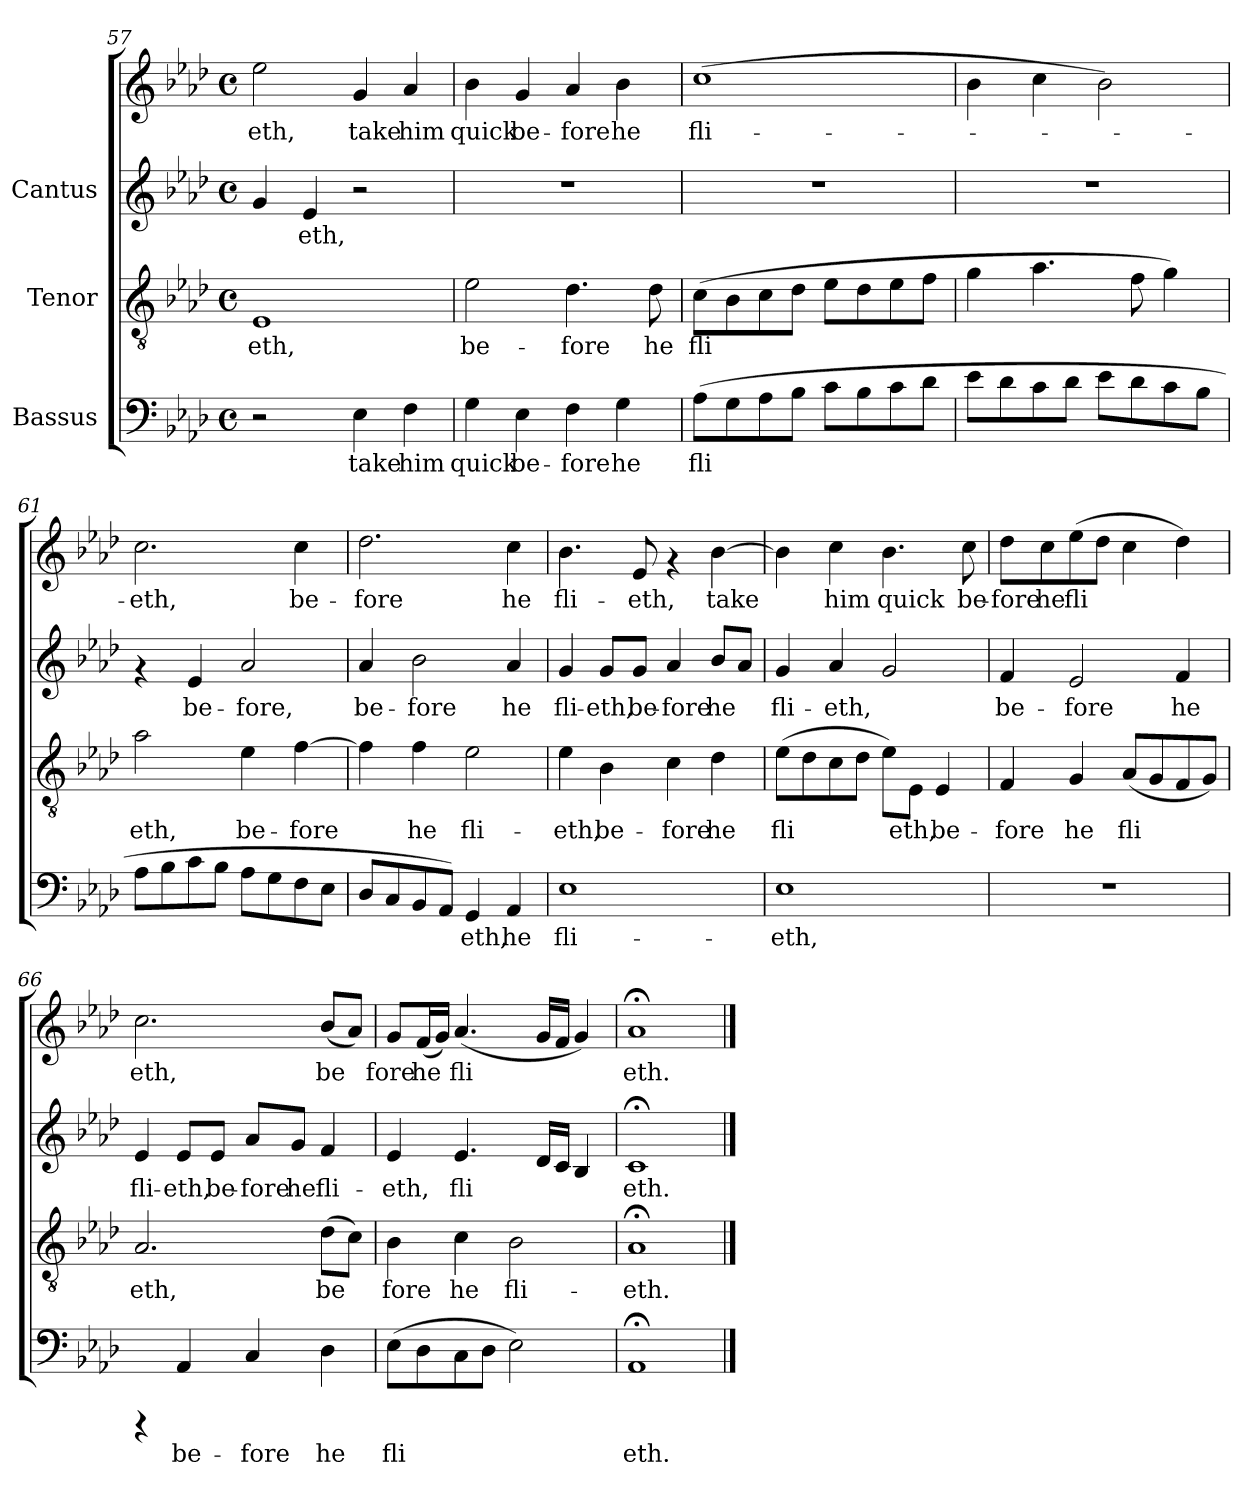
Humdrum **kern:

**kern	**text	**kern	**text	**kern	**text	**kern	**text
*part3	*part3	*part2	*part2	*part1	*part1	*part1	*part1
*staff4	*staff4	*staff3	*staff3	*staff2	*staff2	*staff1	*staff1
*I"Bassus	*	*I"Tenor	*	*I"Cantus	*	*	*
*clefF4	*	*clefGv2	*	*clefG2	*	*clefG2	*
*k[b-e-a-d-]	*	*k[b-e-a-d-]	*	*k[b-e-a-d-]	*	*k[b-e-a-d-]	*
*A-:	*	*A-:	*	*A-:	*	*A-:	*
*M4/4	*	*M4/4	*	*M4/4	*	*M4/4	*
*met(c)	*	*met(c)	*	*met(c)	*	*met(c)	*
=57	=57	=57	=57	=57	=57	=57	=57
!	!	!	!LO:LY:b:cj	!	!LO:LY:b:cj	!	!LO:LY:b:cj
2r	.	1E-	-eth,	4g/	.	2ee-\	-eth,
!	!	!	!	!	!LO:LY:b:cj	!	!
.	.	.	.	4e-/	eth,	.	.
!	!LO:LY:b:cj	!	!	!	!	!	!LO:LY:b:cj
4E-\	take	.	.	2r	.	4g/	take
!	!LO:LY:b:cj	!	!	!	!	!	!LO:LY:b:cj
4F\	him	.	.	.	.	4a-/	him
=58	=58	=58	=58	=58	=58	=58	=58
!	!LO:LY:b:cj	!	!LO:LY:b:cj	!	!	!	!LO:LY:b:cj
4G\	quick	2e-\	be-	1r	.	4b-\	quick
!	!LO:LY:b:cj	!	!	!	!	!	!LO:LY:b:cj
4E-\	be-	.	.	.	.	4g/	be-
!	!LO:LY:b:cj	!	!LO:LY:b:cj	!	!	!	!LO:LY:b:cj
4F\	-fore	4.d-\	-fore	.	.	4a-/	-fore
!	!LO:LY:b:cj	!	!	!	!	!	!LO:LY:b:cj
4G\	he	.	.	.	.	4b-\	he
!	!	!	!LO:LY:b:cj	!	!	!	!
.	.	8d-\	he	.	.	.	.
!!LO:PB:g=z
=59	=59	=59	=59	=59	=59	=59	=59
!	!LO:LY:b:cj	!	!LO:LY:b:cj	!	!	!	!LO:LY:b:cj
(>8A-\L	fli-	(>8c\L	fli-	1r	.	(>1cc	fli-
!	!LO:LY:b:cj	!	!LO:LY:b:cj	!	!	!	!
8G\	--	8B-\	--	.	.	.	.
!	!LO:LY:b:cj	!	!LO:LY:b:cj	!	!	!	!
8A-\	--	8c\	--	.	.	.	.
!	!LO:LY:b:cj	!	!LO:LY:b:cj	!	!	!	!
8B-\J	--	8d-\J	--	.	.	.	.
!	!LO:LY:b:cj	!	!LO:LY:b:cj	!	!	!	!
8c\L	--	8e-\L	--	.	.	.	.
!	!LO:LY:b:cj	!	!LO:LY:b:cj	!	!	!	!
8B-\	--	8d-\	--	.	.	.	.
!	!LO:LY:b:cj	!	!LO:LY:b:cj	!	!	!	!
8c\	--	8e-\	--	.	.	.	.
!	!LO:LY:b:cj	!	!LO:LY:b:cj	!	!	!	!
8d-\J	--	8f\J	--	.	.	.	.
=60	=60	=60	=60	=60	=60	=60	=60
8e-\L	.	4g\	.	1r	.	4b-\	.
8d-\	.	.	.	.	.	.	.
8c\	.	4.a-\	.	.	.	4cc\	.
8d-\J	.	.	.	.	.	.	.
8e-\L	.	.	.	.	.	2b-\)	.
8d-\	.	8f\	.	.	.	.	.
8c\	.	4g\)	.	.	.	.	.
8B-\J	.	.	.	.	.	.	.
=61	=61	=61	=61	=61	=61	=61	=61
!	!	!	!LO:LY:b:cj	!	!	!	!LO:LY:b:cj
8A-\L	.	2a-\	-eth,	4rf	.	2.cc\	-eth,
8B-\	.	.	.	.	.	.	.
!	!	!	!	!	!LO:LY:b:cj	!	!
8c\	.	.	.	4e-/	-be-	.	.
8B-\J	.	.	.	.	.	.	.
!	!	!	!LO:LY:b:cj	!	!LO:LY:b:cj	!	!
8A-\L	.	4e-\	be-	2a-/	-fore,	.	.
8G\	.	.	.	.	.	.	.
!	!	!	!LO:LY:b:cj	!	!	!	!LO:LY:b:cj
8F\	.	[>4f\	-fore	.	.	4cc\	be-
8E-\J	.	.	.	.	.	.	.
=62	=62	=62	=62	=62	=62	=62	=62
!	!LO:LY:b:cj	!	!LO:LY:b:cj	!	!LO:LY:b:cj	!	!LO:LY:b:cj
8D-/L	-	4f\]	.	4a-/	be-	2.dd-\	fore
!	!LO:LY:b:cj	!	!	!	!	!	!
8C/	.	.	.	.	.	.	.
!	!LO:LY:b:cj	!	!LO:LY:b:cj	!	!LO:LY:b:cj	!	!
8BB-/	.	4f\	he	2b-\	-fore	.	.
!	!LO:LY:b:cj	!	!	!	!	!	!
8AA-/J)	.	.	.	.	.	.	.
!	!LO:LY:b:cj	!	!LO:LY:b:cj	!	!	!	!
4GG/	eth,	2e-\	fli-	.	.	.	.
!	!LO:LY:b:cj	!	!	!	!LO:LY:b:cj	!	!LO:LY:b:cj
4AA-/	he	.	.	4a-/	he	4cc\	he
!!LO:LB:g=z
=63	=63	=63	=63	=63	=63	=63	=63
!	!LO:LY:b:cj	!	!LO:LY:b:cj	!	!LO:LY:b:cj	!	!LO:LY:b:cj
1E-	fli-	4e-\	-eth,	4g/	fli-	4.b-\	fli-
!	!	!	!LO:LY:b:cj	!	!LO:LY:b:cj	!	!
.	.	4B-\	be-	8g/L	-eth,	.	.
!	!	!	!	!	!LO:LY:b:cj	!	!LO:LY:b:cj
.	.	.	.	8g/J	be-	8e-/	-eth,
!	!	!	!LO:LY:b:cj	!	!LO:LY:b:cj	!	!
.	.	4c\	-fore	4a-/	-fore	4rf	.
!	!	!	!LO:LY:b:cj	!	!LO:LY:b:cj	!	!LO:LY:b:cj
.	.	4d-\	he	8b-/L	he	[>4b-\	take
!	!	!	!	!	!LO:LY:b:cj	!	!
.	.	.	.	8a-/J	.	.	.
=64	=64	=64	=64	=64	=64	=64	=64
!	!LO:LY:b:cj	!	!LO:LY:b:cj	!	!LO:LY:b:cj	!	!LO:LY:b:cj
1E-	-eth,	(>8e-\L	fli-	4g/	-fli-	4b-\]	.
!	!	!	!LO:LY:b:cj	!	!	!	!
.	.	8d-\	-	.	.	.	.
!	!	!	!LO:LY:b:cj	!	!LO:LY:b:cj	!	!LO:LY:b:cj
.	.	8c\	.	4a-/	-eth,	4cc\	him
!	!	!	!LO:LY:b:cj	!	!	!	!
.	.	8d-\J	.	.	.	.	.
!	!	!	!LO:LY:b:cj	!	!LO:LY:b:cj	!	!LO:LY:b:cj
.	.	8e-\L)	.	2g/	.	4.b-\	quick
!	!	!	!LO:LY:b:cj	!	!	!	!
.	.	8E-\J	eth,	.	.	.	.
!	!	!	!LO:LY:b:cj	!	!	!	!
.	.	4E-/	be-	.	.	.	.
!	!	!	!	!	!	!	!LO:LY:b:cj
.	.	.	.	.	.	8cc\	be-
=65	=65	=65	=65	=65	=65	=65	=65
!	!	!	!LO:LY:b:cj	!	!LO:LY:b:cj	!	!LO:LY:b:cj
1r	.	4F/	-fore	4f/	-be-	8dd-\L	fore
!	!	!	!	!	!	!	!LO:LY:b:cj
.	.	.	.	.	.	8cc\	he
!	!	!	!LO:LY:b:cj	!	!LO:LY:b:cj	!	!LO:LY:b:cj
.	.	4G/	he	2e-/	-fore	(>8ee-\	fli-
!	!	!	!	!	!	!	!LO:LY:b:cj
.	.	.	.	.	.	8dd-\J	--
!	!	!	!LO:LY:b:cj	!	!	!	!LO:LY:b:cj
.	.	(<8A-/L	fli-	.	.	4cc\	--
!	!	!	!LO:LY:b:cj	!	!	!	!
.	.	8G/	--	.	.	.	.
!	!	!	!LO:LY:b:cj	!	!LO:LY:b:cj	!	!LO:LY:b:cj
.	.	8F/	--	4f/	he	4dd-\)	--
!	!	!	!LO:LY:b:cj	!	!	!	!
.	.	8G/J)	--	.	.	.	.
!!LO:LB:g=z
=66	=66	=66	=66	=66	=66	=66	=66
!	!	!	!LO:LY:b:cj	!	!LO:LY:b:cj	!	!LO:LY:b:cj
4rCCC	.	2.A-/	-eth,	4e-/	-fli-	2.cc\	eth,
!	!LO:LY:b:cj	!	!	!	!LO:LY:b:cj	!	!
4AA-/	be-	.	.	8e-/L	-eth,	.	.
!	!	!	!	!	!LO:LY:b:cj	!	!
.	.	.	.	8e-/J	be-	.	.
!	!LO:LY:b:cj	!	!	!	!LO:LY:b:cj	!	!
4C/	-fore	.	.	8a-/L	-fore	.	.
!	!	!	!	!	!LO:LY:b:cj	!	!
.	.	.	.	8g/J	he	.	.
!	!LO:LY:b:cj	!	!LO:LY:b:cj	!	!LO:LY:b:cj	!	!LO:LY:b:cj
4D-\	he	(>8d-\L	be-	4f/	fli-	(<8b-/L	be-
!	!	!	!LO:LY:b:cj	!	!	!	!LO:LY:b:cj
.	.	8c\J)	--	.	.	8a-/J)	--
=67	=67	=67	=67	=67	=67	=67	=67
!	!LO:LY:b:cj	!	!LO:LY:b:cj	!	!LO:LY:b:cj	!	!LO:LY:b:cj
(>8E-\L	fli-	4B-\	-fore	4e-/	-eth,	8g/L	-fore
!	!LO:LY:b:cj	!	!	!	!	!	!LO:LY:b:cj
8D-\	--	.	.	.	.	(<16f/	he
!	!	!	!	!	!	!	!LO:LY:b:cj
.	.	.	.	.	.	16g/J)	.
!	!LO:LY:b:cj	!	!LO:LY:b:cj	!	!LO:LY:b:cj	!	!LO:LY:b:cj
8C\	--	4c\	he	4.e-/	fli-	(<4.a-/	fli-
!	!LO:LY:b:cj	!	!	!	!	!	!
8D-\J	--	.	.	.	.	.	.
!	!LO:LY:b:cj	!	!LO:LY:b:cj	!	!	!	!
2E-\)	--	2B-\	fli-	.	.	.	.
!	!	!	!	!	!LO:LY:b:cj	!	!LO:LY:b:cj
.	.	.	.	16d-/L	--	16g/L	--
!	!	!	!	!	!LO:LY:b:cj	!	!LO:LY:b:cj
.	.	.	.	16c/J	--	16f/J	--
!	!	!	!	!	!LO:LY:b:cj	!	!LO:LY:b:cj
.	.	.	.	4B-/	--	4g/)	--
=68	=68	=68	=68	=68	=68	=68	=68
!	!LO:LY:b:cj	!	!LO:LY:b:cj	!	!LO:LY:b:cj	!	!LO:LY:b:cj
1AA-;<	-eth.	1A-;<	-eth.	1c;<	eth.	1a-;<	-eth.
==	==	==	==	==	==	==	==
*-	*-	*-	*-	*-	*-	*-	*-
